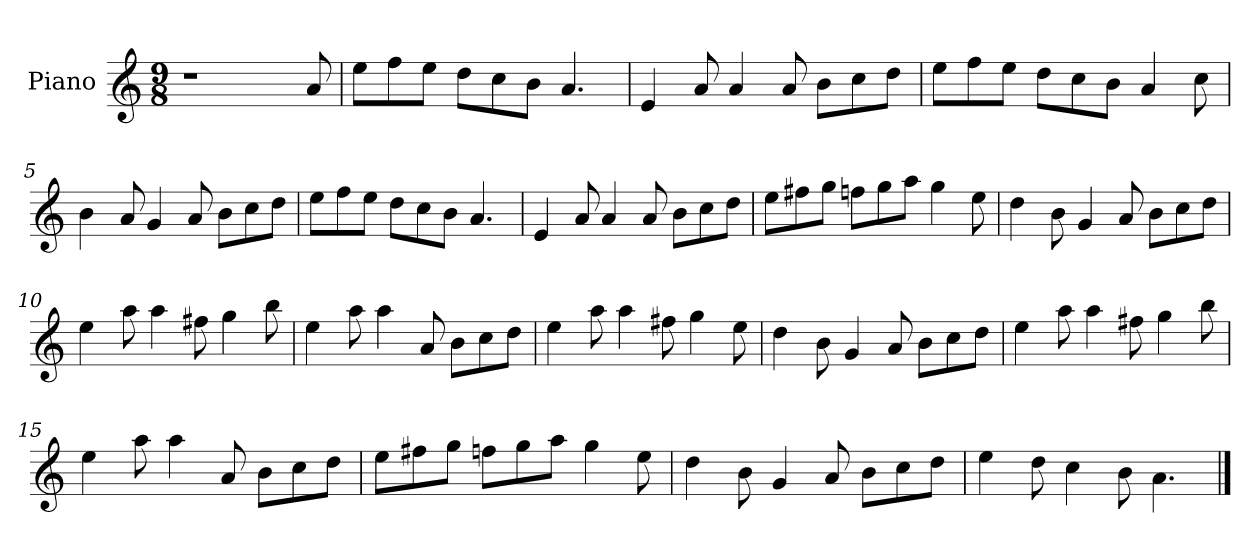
**kern
*part1
*staff1
*I"Piano
*I'Pno
*clefG2
*k[]
*M9/8
=1
1r
8a/
=2
8ee\L
8ff\
8ee\J
8dd\L
8cc\
8b\J
4.a/
=3
4e/
8a/
4a/
8a/
8b\L
8cc\
8dd\J
=4
8ee\L
8ff\
8ee\J
8dd\L
8cc\
8b\J
4a/
8cc\
=5
4b\
8a/
4g/
8a/
8b\L
8cc\
8dd\J
=6
8ee\L
8ff\
8ee\J
8dd\L
8cc\
8b\J
4.a/
=7
4e/
8a/
4a/
8a/
8b\L
8cc\
8dd\J
=8
8ee\L
8ff#X\
8gg\J
8ffn\L
8gg\
8aa\J
4gg\
8ee\
=9
4dd\
8b\
4g/
8a/
8b\L
8cc\
8dd\J
=10
4ee\
8aa\
4aa\
8ff#X\
4gg\
8bb\
=11
4ee\
8aa\
4aa\
8a/
8b\L
8cc\
8dd\J
=12
4ee\
8aa\
4aa\
8ff#X\
4gg\
8ee\
=13
4dd\
8b\
4g/
8a/
8b\L
8cc\
8dd\J
=14
4ee\
8aa\
4aa\
8ff#X\
4gg\
8bb\
=15
4ee\
8aa\
4aa\
8a/
8b\L
8cc\
8dd\J
=16
8ee\L
8ff#X\
8gg\J
8ffn\L
8gg\
8aa\J
4gg\
8ee\
=17
4dd\
8b\
4g/
8a/
8b\L
8cc\
8dd\J
=18
4ee\
8dd\
4cc\
8b\
4.a\
==
*-
